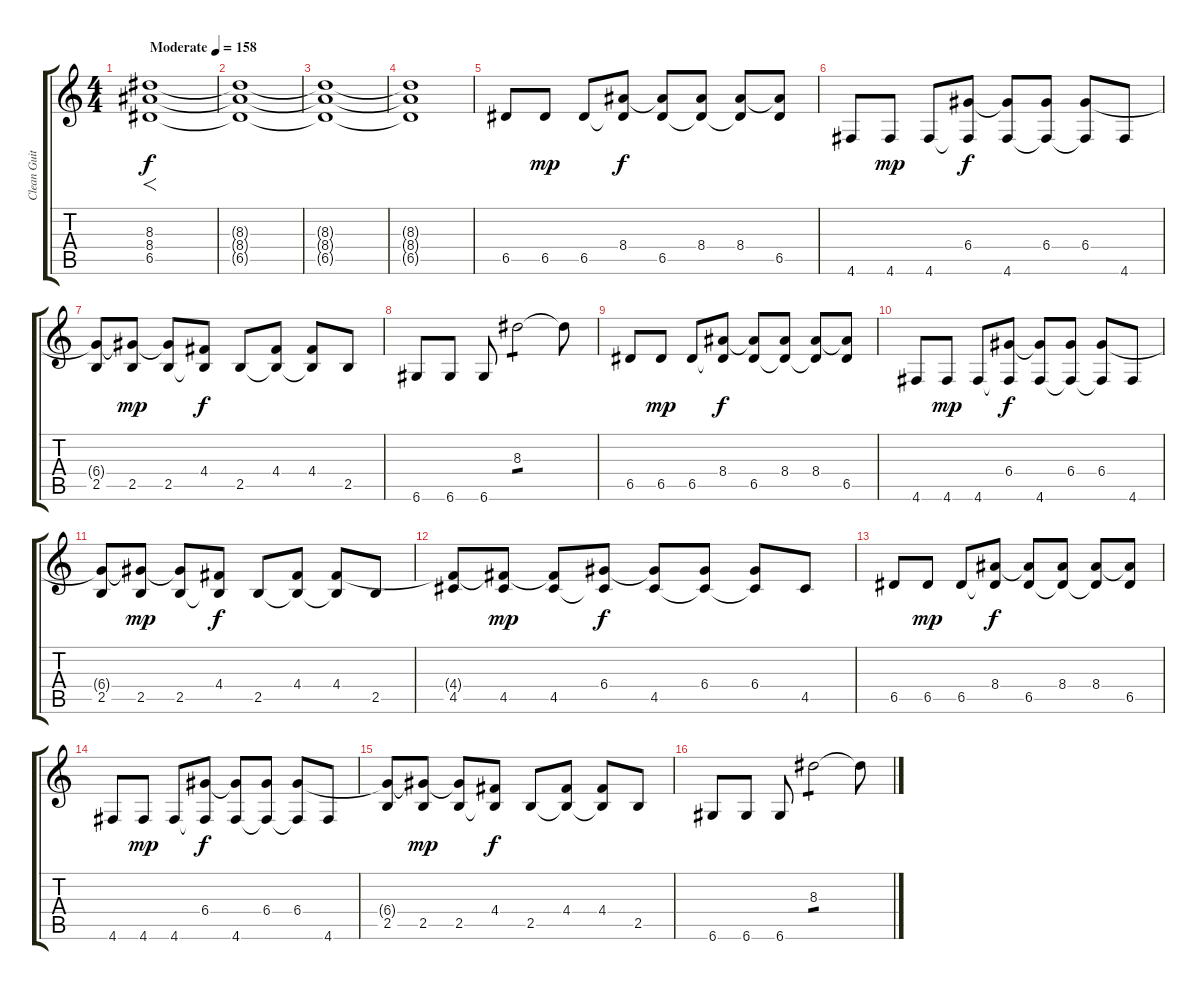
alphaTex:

\track ("Clean Guitar ~ Jared" "Clean Guit") {instrument acousticguitarsteel}
\staff {score tabs}
\tuning (E4 B3 G3 D3 A2 D2) {hide}
\ts (4 4)
\tempo (158 "Moderate")
\clef g2
\ks c
(8.3 8.4 6.5).1{f dy f instrument acousticguitarsteel} |
(8.3{t} 8.4{t} 6.5{t}).1 |
(8.3{t} 8.4{t} 6.5{t}).1 |
(8.3{t} 8.4{t} 6.5{t}).1 |
6.5.8 6.5.8{dy mp} 6.5.8 (8.4 6.5{t}).8{dy f} (8.4{t} 6.5).8 (8.4 6.5{t}).8 (8.4 6.5{t}).8 (8.4{t} 6.5).8 |
4.6.8 4.6.8{dy mp} 4.6.8 (6.4 4.6{t}).8{dy f} (6.4{t} 4.6).8 (6.4 4.6{t}).8 (6.4 4.6{t}).8 4.6.8 |
(6.4{t} 2.5).8 (6.4{t} 2.5).8{dy mp} (6.4{t} 2.5).8 (4.4 2.5{t}).8{dy f} 2.5.8 (4.4 2.5{t}).8 (4.4 2.5{t}).8 2.5.8 |
6.6.8 6.6.8 6.6.8 8.3.2{tp 1} 8.3{t}.8 |
6.5.8 6.5.8{dy mp} 6.5.8 (8.4 6.5{t}).8{dy f} (8.4{t} 6.5).8 (8.4 6.5{t}).8 (8.4 6.5{t}).8 (8.4{t} 6.5).8 |
4.6.8 4.6.8{dy mp} 4.6.8 (6.4 4.6{t}).8{dy f} (6.4{t} 4.6).8 (6.4 4.6{t}).8 (6.4 4.6{t}).8 4.6.8 |
(6.4{t} 2.5).8 (6.4{t} 2.5).8{dy mp} (6.4{t} 2.5).8 (4.4 2.5{t}).8{dy f} 2.5.8 (4.4 2.5{t}).8 (4.4 2.5{t}).8 2.5.8 |
(4.4{t} 4.5).8 (4.4{t} 4.5).8{dy mp} (4.4{t} 4.5).8 (6.4 4.5{t}).8{dy f} (6.4{t} 4.5).8 (6.4 4.5{t}).8 (6.4 4.5{t}).8 4.5.8 |
6.5.8 6.5.8{dy mp} 6.5.8 (8.4 6.5{t}).8{dy f} (8.4{t} 6.5).8 (8.4 6.5{t}).8 (8.4 6.5{t}).8 (8.4{t} 6.5).8 |
4.6.8 4.6.8{dy mp} 4.6.8 (6.4 4.6{t}).8{dy f} (6.4{t} 4.6).8 (6.4 4.6{t}).8 (6.4 4.6{t}).8 4.6.8 |
(6.4{t} 2.5).8 (6.4{t} 2.5).8{dy mp} (6.4{t} 2.5).8 (4.4 2.5{t}).8{dy f} 2.5.8 (4.4 2.5{t}).8 (4.4 2.5{t}).8 2.5.8 |
6.6.8 6.6.8 6.6.8 8.3.2{tp 1} 8.3{t}.8
